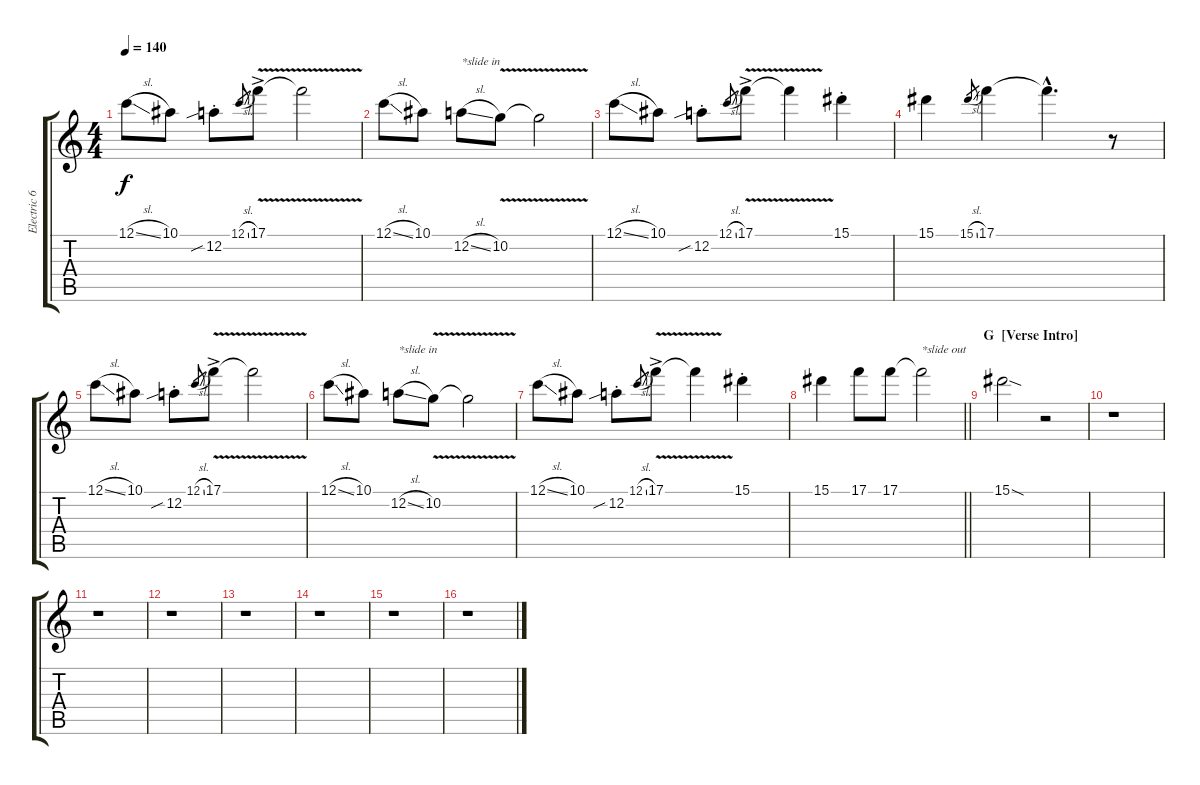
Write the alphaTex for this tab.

\track ("Electric 6 string" "Electric 6") {instrument overdrivenguitar}
\staff {score tabs}
\tuning (C4 A3 F3 C3 A2 F2) {hide}
\ts (4 4)
\tempo 140
\clef g2
\ks c
12.1{sl}.8{dy f} 10.1.8 12.2{sib st}.8 12.1{sl}.8{gr} 17.1{v ac}.8 17.1{t}.2 |
12.1{sl}.8 10.1.8 12.2{sl}.8{txt "*slide in"} 10.2{v}.8 10.2{t}.2 |
12.1{sl}.8 10.1.8 12.2{sib st}.8 12.1{sl}.8{gr} 17.1{v ac}.8 17.1{t}.4 15.1{st}.4 |
15.1.4 15.1{sl}.8{gr} 17.1.4 17.1{hac t}.4{d} r.8 |
12.1{sl}.8 10.1.8 12.2{sib st}.8 12.1{sl}.8{gr} 17.1{v ac}.8 17.1{t}.2 |
12.1{sl}.8 10.1.8 12.2{sl}.8{txt "*slide in"} 10.2{v}.8 10.2{t}.2 |
12.1{sl}.8 10.1.8 12.2{sib st}.8 12.1{sl}.8{gr} 17.1{v ac}.8 17.1{t}.4 15.1{st}.4 |
\barLineRight lightlight
15.1.4 17.1.8 17.1.8 17.1{t}.2{txt "*slide out"} |
\section ("" "G  [Verse Intro]")
15.1{sod}.2 r.2 |
r.1 |
r.1 |
r.1 |
r.1 |
r.1 |
r.1 |
r.1
